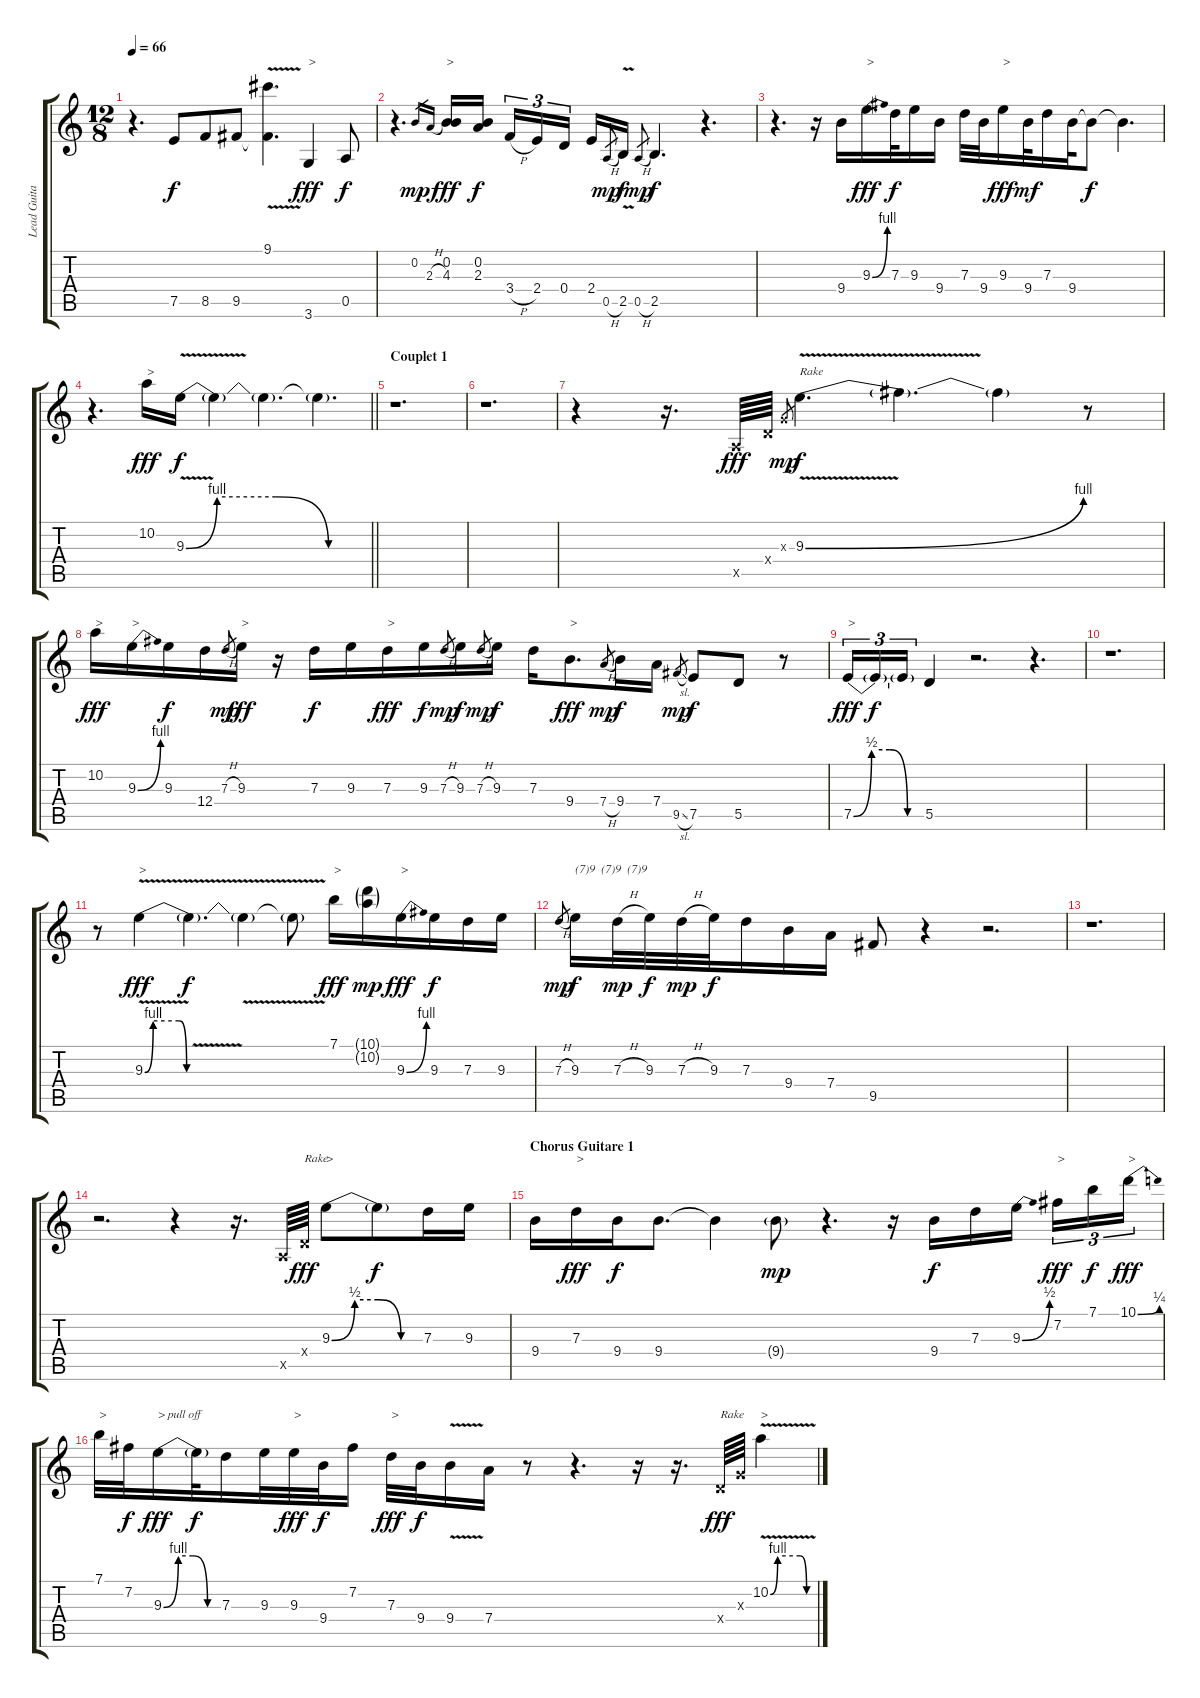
\track ("Lead Guitar bis" "Lead Guita") {instrument overdrivenguitar}
\staff {score tabs}
\tuning (E4 B3 G3 D3 A2 E2) {hide}
\ts (12 8)
\tempo 66
\clef g2
\ks c
r.4{d dy f instrument overdrivenguitar} 7.5.8 8.5.8 9.5.8 (9.1{v} 9.5{v t}).4{d} 3.6.4{txt ">" dy fff} 0.5.8{dy f} |
r.4{d} 0.2.16{gr dy mp} 2.3{h}.16{gr} (0.2 4.3).16{txt ">" dy fff} (0.2 2.3).16{dy f} 3.4{h}.16{tu (3 2)} 2.4.16{tu (3 2)} 0.4.16{tu (3 2)} 2.4.16 0.5{h}.8{gr dy mp} 2.5{v}.16{dy f} 0.5{h}.8{gr dy mp} 2.5.4{d dy f} r.4{d} |
r.4{d} r.16 9.4.16 9.3{be (bend 0 0 60 4)}.16{d txt ">" dy fff} 7.3.32{dy f} 9.3.16 9.4.16 7.3.32 9.4.32 9.3.16{txt ">" dy fff} 9.4.32{dy mf} 7.3.16 9.4.32 9.4{t}.8{dy f} 9.4{t}.4{d} |
\barLineRight lightlight
r.4{d} 10.2.16{txt ">" dy fff} 9.3{be (custom 0 0 10 4 29 4 46 0 60 0) v}.16{dy f} 9.3{t}.4 9.3{t}.4{d} 9.3{t}.4{d} |
\section ("" "Couplet 1")
r.1{d} |
r.1{d} |
r.4 r.16{d} 0.5{x}.64{dy fff volume 16} 0.4{x}.64 0.3{x}.8{gr dy mp} 9.3{be (bend 0 0 60 4) v}.4{d txt "Rake" dy f volume 5} 9.3{t}.4{d} 9.3{t}.4 r.8 |
10.2.16{txt ">" dy fff} 9.3{be (bend 0 0 60 4)}.16{txt ">"} 9.3.16{dy f} 12.4.16 7.3{h}.8{gr dy mp} 9.3.16{txt ">" dy fff} r.16 7.3.16{dy f} 9.3.16 7.3.16{txt ">" dy fff} 9.3.16{dy f} 7.3{h}.8{gr dy mp} 9.3.16{dy f} 7.3{h}.8{gr dy mp} 9.3.16{dy f} 7.3.16 9.4.8{d txt ">" dy fff} 7.4{h}.8{gr dy mp} 9.4.16{dy f} 7.4.16 9.5{sl}.8{gr dy mp} 7.5.8{dy f} 5.5.8 r.8 |
7.5{be (custom 0 0 15 2 30 2 45 0 60 0)}.16{tu (3 2) txt ">" dy fff} 7.5{t}.16{tu (3 2) dy f} 7.5{t}.16{tu (3 2)} 5.5.4 r.2{d} r.4{d} |
r.1{d} |
r.8 9.3{be (custom 0 0 11 4 45 4 55 0 60 0) v}.4{txt ">" dy fff} 9.3{v t}.4{d dy f} 9.3{v t}.4 9.3{t}.8 7.1.16{txt ">" dy fff} (10.1{g} 10.2{g}).16{dy mp} 9.3{be (bend 0 0 60 4)}.16{txt ">" dy fff} 9.3.16{dy f} 7.3.16 9.3.16 |
7.3{h}.8{gr dy mp} 9.3.16{txt "(7)9  (7)9  (7)9  " dy f} 7.3{h}.32{dy mp} 9.3.32{dy f} 7.3{h}.32{dy mp} 9.3.32{dy f} 7.3.16 9.4.16 7.4.16 9.5.8 r.4 r.2{d} |
r.1{d} |
r.2{d} r.4 r.16{d} 0.5{x}.64{volume 16} 0.4{x}.64{txt "Rake" dy fff} 9.3{be (custom 0 0 15 2 30 2 45 0 60 0)}.8{txt ">" volume 5} 9.3{t}.8{dy f} 7.3.16 9.3.16 |
\section ("" "Chorus Guitare 1")
9.4.16 7.3.16{txt ">" dy fff} 9.4.16{dy f} 9.4.8{d} 9.4{t}.4 9.4{g}.8{dy mp} r.4{d} r.16 9.4.16{dy f} 7.3.16 9.3{be (bend 0 0 60 2)}.16 7.2.16{tu (3 2) txt ">" dy fff} 7.1.16{tu (3 2) dy f} 10.1{be (bend 0 0 60 1)}.16{tu (3 2) txt ">" dy fff} |
7.1.32{txt ">"} 7.2.32{dy f} 9.3{be (custom 0 0 15 4 30 4 45 0 60 0)}.16{txt "> pull off" dy fff} 9.3{t}.32{dy f} 7.3.16 9.3.32 9.3.32{txt ">" dy fff} 9.4.32{dy f} 7.2.16 7.3.32{txt ">" dy fff} 9.4.32{dy f} 9.4{v}.16 7.4.16 r.8 r.4{d} r.16 r.16{d} 0.4{x}.64{txt "Rake" dy fff volume 12} 0.3{x}.64 10.2{be (custom 0 0 10 4 41 4 50 0 60 0) v}.4{txt ">" volume 5}
